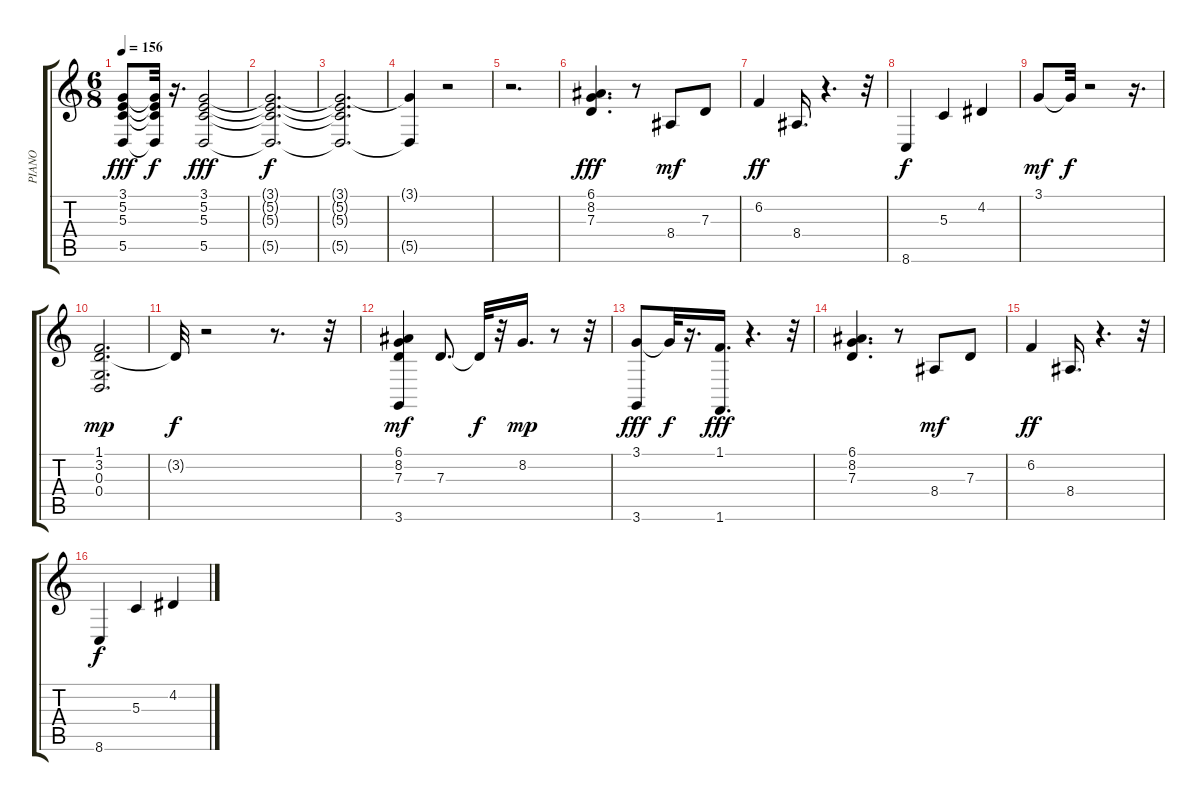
\track ("PIANO" "PIANO") {instrument brightacousticpiano}
\staff {score tabs}
\tuning (E4 B3 G3 D3 A2 E2) {hide}
\ts (6 8)
\tempo 156
\clef g2
\ks c
(3.1 5.2 5.3 5.5).8{dy fff} (3.1{t} 5.2{t} 5.3{t} 5.5{t}).32{dy f} r.16{d} (3.1 5.2 5.3 5.5).2{dy fff} |
(3.1{t} 5.2{t} 5.3{t} 5.5{t}).2{d dy f} |
(3.1{t} 5.2{t} 5.3{t} 5.5{t}).2{d} |
(3.1{t} 5.5{t}).4 r.2 |
r.2{d} |
(6.1 8.2 7.3).4{d dy fff} r.8 8.4.8{dy mf} 7.3.8 |
6.2.4{dy ff} 8.4.16{d} r.4{d} r.32 |
8.6.4{dy f} 5.3.4 4.2.4 |
3.1.8{dy mf} 3.1{t}.32{dy f} r.2 r.16{d} |
(1.1 3.2 0.3 0.4).2{d dy mp} |
3.2{t}.32{dy f} r.2 r.8{d} r.32 |
(6.1 8.2 7.3 3.6).4{dy mf} 7.3.8{d} 7.3{t}.32{dy f} r.32 8.2.16{d dy mp} r.8 r.32 |
(3.1 3.6).8{dy fff} 3.1{t}.32{dy f} r.16{d} (1.1 1.6).16{d dy fff} r.4{d} r.32 |
(6.1 8.2 7.3).4{d} r.8 8.4.8{dy mf} 7.3.8 |
6.2.4{dy ff} 8.4.16{d} r.4{d} r.32 |
8.6.4{dy f} 5.3.4 4.2.4
